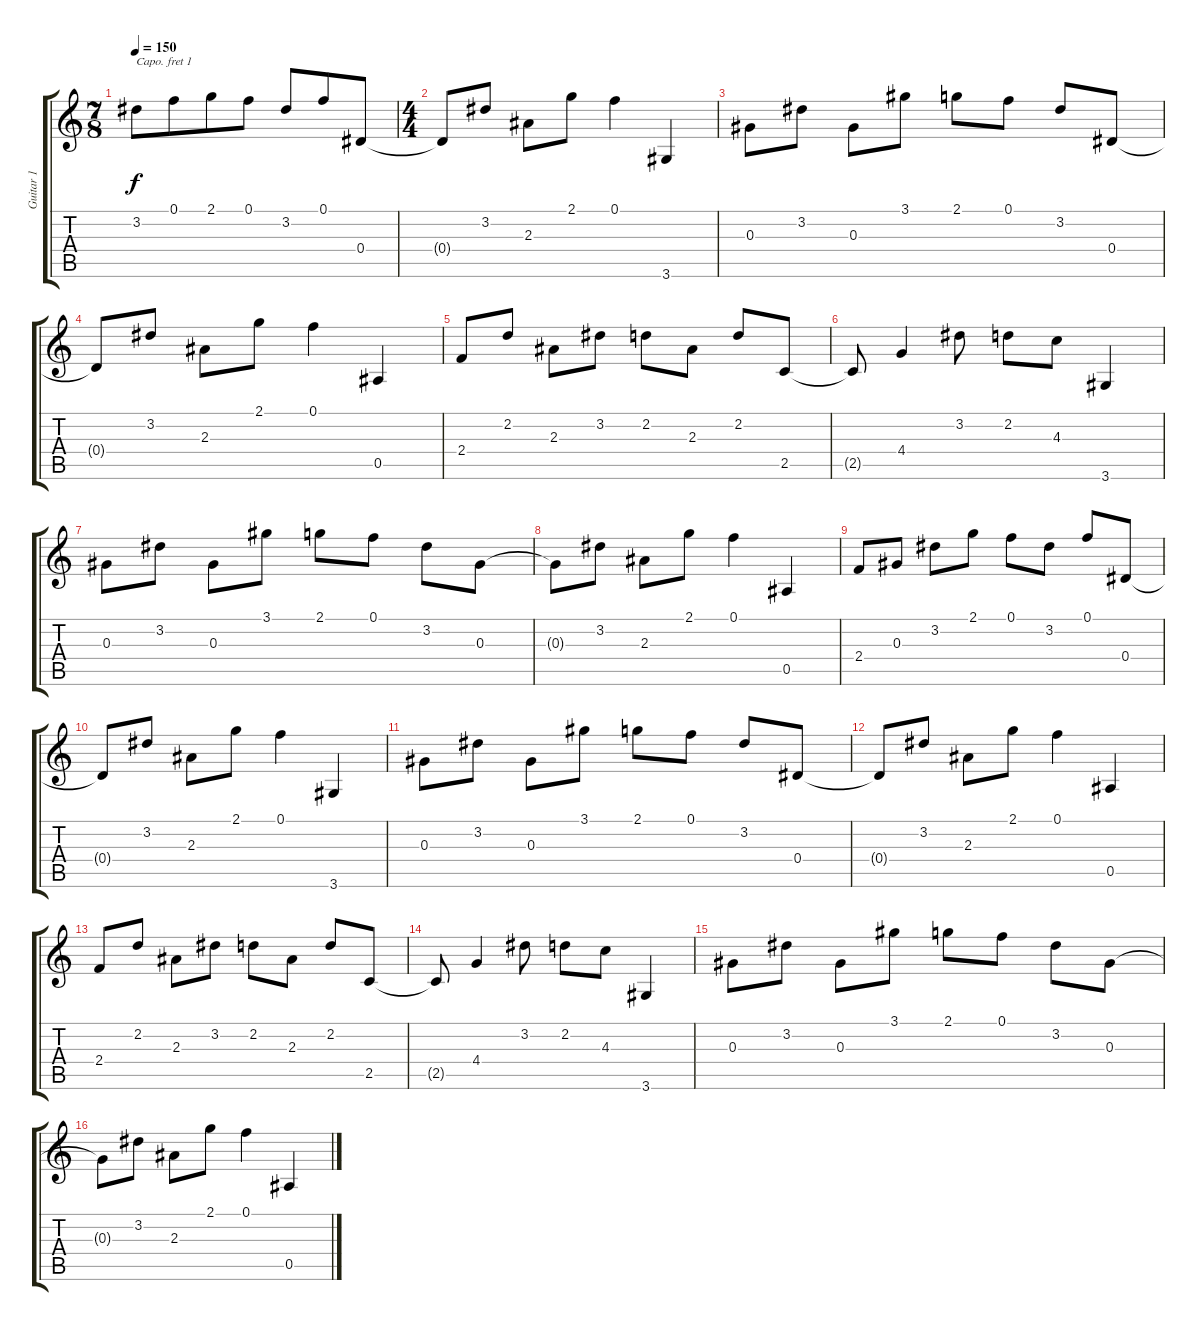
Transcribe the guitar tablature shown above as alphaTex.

\track ("Guitar 1" "Guitar 1") {instrument electricguitarclean}
\staff {score tabs}
\capo 1
\tuning (E4 B3 G3 D3 A2 E2) {hide}
\ts (7 8)
\tempo 150
\clef g2
\ks c
3.2.8{dy f instrument electricguitarclean} 0.1.8 2.1.8 0.1.8 3.2.8 0.1.8 0.4.8 |
\ts (4 4)
0.4{t}.8 3.2.8 2.3.8 2.1.8 0.1.4 3.6.4 |
0.3.8 3.2.8 0.3.8 3.1.8 2.1.8 0.1.8 3.2.8 0.4.8 |
0.4{t}.8 3.2.8 2.3.8 2.1.8 0.1.4 0.5.4 |
2.4.8 2.2.8 2.3.8 3.2.8 2.2.8 2.3.8 2.2.8 2.5.8 |
2.5{t}.8 4.4.4 3.2.8 2.2.8 4.3.8 3.6.4 |
0.3.8 3.2.8 0.3.8 3.1.8 2.1.8 0.1.8 3.2.8 0.3.8 |
0.3{t}.8 3.2.8 2.3.8 2.1.8 0.1.4 0.5.4 |
2.4.8 0.3.8 3.2.8 2.1.8 0.1.8 3.2.8 0.1.8 0.4.8 |
0.4{t}.8 3.2.8 2.3.8 2.1.8 0.1.4 3.6.4 |
0.3.8 3.2.8 0.3.8 3.1.8 2.1.8 0.1.8 3.2.8 0.4.8 |
0.4{t}.8 3.2.8 2.3.8 2.1.8 0.1.4 0.5.4 |
2.4.8 2.2.8 2.3.8 3.2.8 2.2.8 2.3.8 2.2.8 2.5.8 |
2.5{t}.8 4.4.4 3.2.8 2.2.8 4.3.8 3.6.4 |
0.3.8 3.2.8 0.3.8 3.1.8 2.1.8 0.1.8 3.2.8 0.3.8 |
0.3{t}.8 3.2.8 2.3.8 2.1.8 0.1.4 0.5.4
